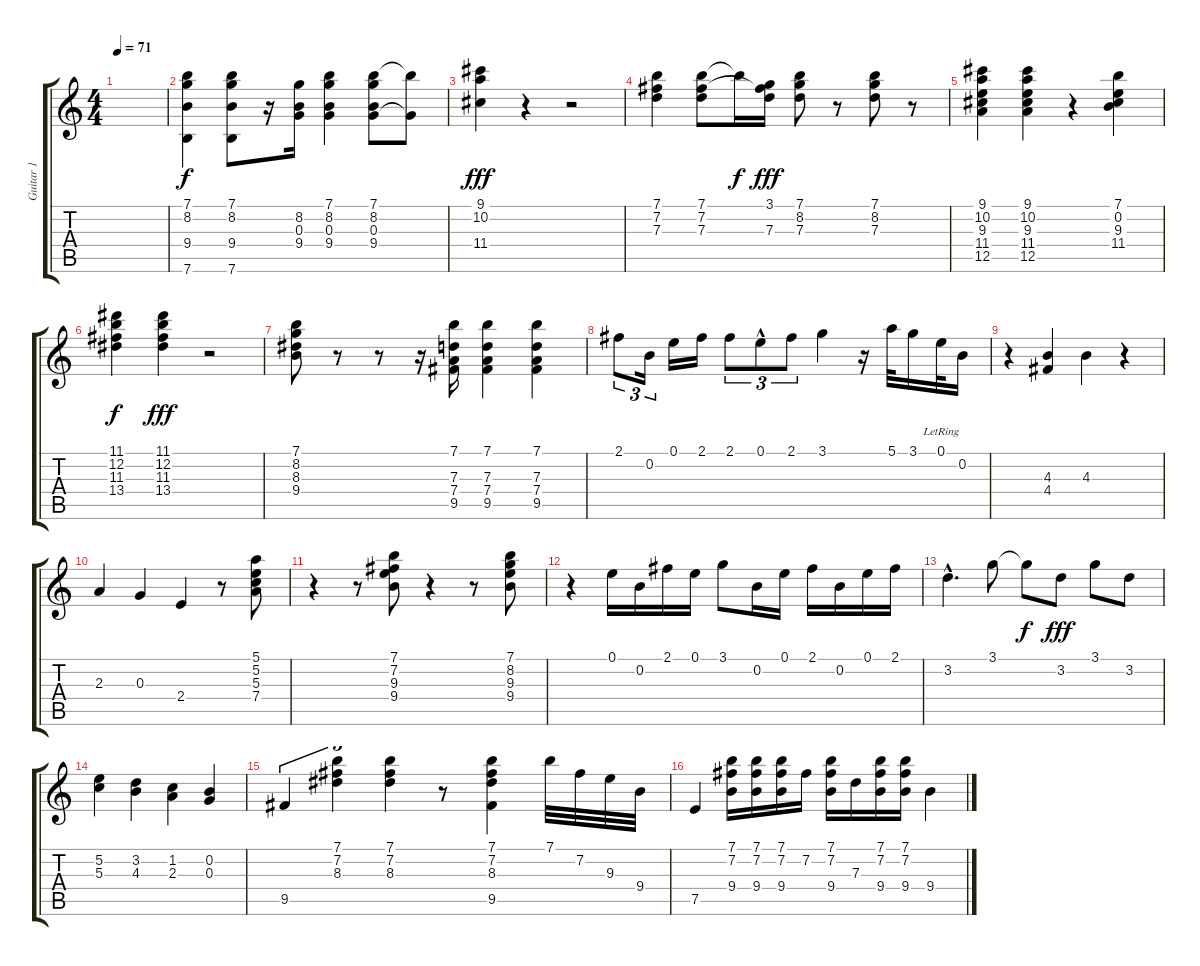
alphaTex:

\track ("Guitar 1" "Guitar 1") {instrument acousticguitarsteel}
\staff {score tabs}
\tuning (E4 B3 G3 D3 A2 E2) {hide}
\ts (4 4)
\tempo 71
\clef g2
\ks c
|
(7.1 8.2 9.4 7.6).4 (7.1 8.2 9.4 7.6).8 r.16 (8.2 0.3 9.4).16 (7.1 8.2 0.3 9.4).4 (7.1 8.2 0.3 9.4).8 (7.1{t} 0.3{t}).8{dy f} |
(9.1 10.2 11.4).4{dy fff} r.4 r.2 |
(7.1 7.2 7.3).4 (7.1 7.2 7.3).8 7.1{t}.16{dy f} (3.1 7.2{t} 7.3).16{dy fff} (7.1 8.2 7.3).8 r.8 (7.1 8.2 7.3).8 r.8 |
(9.1 10.2 9.3 11.4 12.5).4 (9.1 10.2 9.3 11.4 12.5).4 r.4 (7.1 0.2 9.3 11.4).4 |
(11.1 12.2 11.3 13.4).4{dy f} (11.1 12.2 11.3 13.4).4{dy fff} r.2 |
(7.1 8.2 8.3 9.4).8 r.8 r.8 r.16 (7.1 7.3 7.4 9.5).16 (7.1 7.3 7.4 9.5).4 (7.1 7.3 7.4 9.5).4 |
2.1.8{tu (3 2)} 0.2.16{tu (3 2)} 0.1.16 2.1.16 2.1.8{tu (3 2)} 0.1{hac}.8{tu (3 2)} 2.1.8{tu (3 2)} 3.1.4 r.16 5.1.32 3.1.16 0.1{lr}.32 0.2{lr}.16 |
r.4 (4.3 4.4).4 4.3.4 r.4 |
2.3.4 0.3.4 2.4.4 r.8 (5.1 5.2 5.3 7.4).8 |
r.4 r.8 (7.1 7.2 9.3 9.4).8 r.4 r.8 (7.1 8.2 9.3 9.4).8 |
r.4 0.1.16 0.2.16 2.1.16 0.1.16 3.1.8 0.2.16 0.1.16 2.1.16 0.2.16 0.1.16 2.1.16 |
3.2{hac}.4{d} 3.1.8 3.1{t}.8{dy f} 3.2.8{dy fff} 3.1.8 3.2.8 |
(5.2 5.3).4 (3.2 4.3).4 (1.2 2.3).4 (0.2 0.3).4 |
9.5.4{tu (3 2)} (7.1 7.2 8.3).4{tu (3 2)} (7.1 7.2 8.3).4{tu (3 2)} r.8 (7.1 7.2 8.3 9.5).4 7.1.32 7.2.32 9.3.32 9.4.32 |
7.5.4 (7.1 7.2 9.4).16 (7.1 7.2 9.4).16 (7.1 7.2 9.4).16 7.2.16 (7.1 7.2 9.4).16 7.3.16 (7.1 7.2 9.4).16 (7.1 7.2 9.4).16 9.4.4
